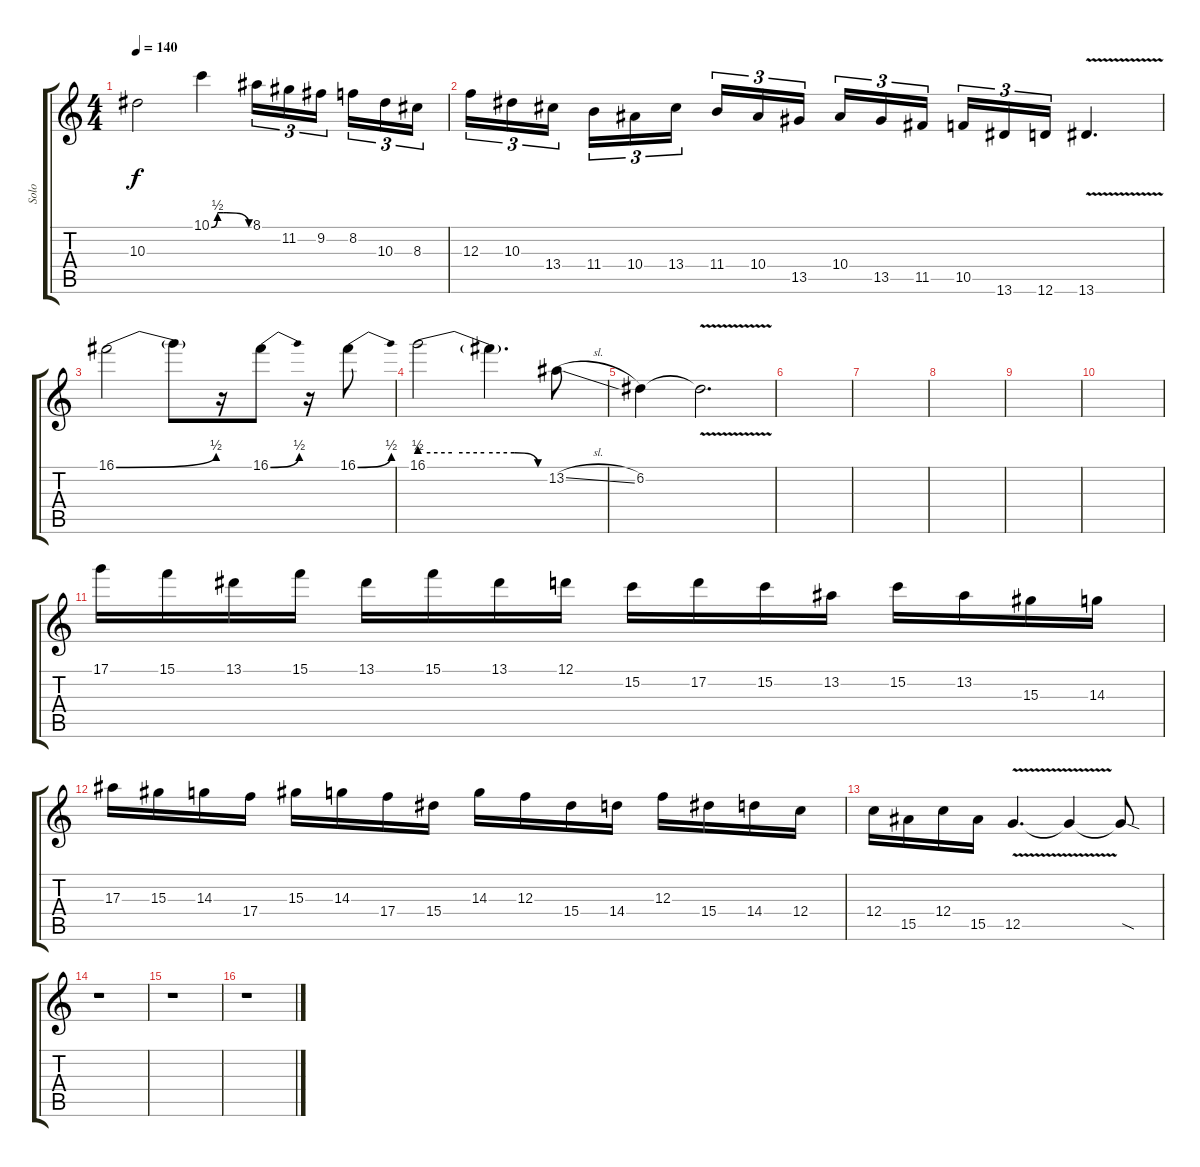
\track ("Solo" "Solo") {instrument distortionguitar}
\staff {score tabs}
\tuning (D4 A3 F3 C3 G2 D2) {hide}
\ts (4 4)
\tempo 140
\clef g2
\ks c
10.3.2{dy f} 10.1{be (custom 0 0 10 2 20 2 25 2 60 0)}.4 8.1.16{tu (3 2)} 11.2.16{tu (3 2)} 9.2.16{tu (3 2) beam splitsecondary} 8.2.16{tu (3 2)} 10.3.16{tu (3 2)} 8.3.16{tu (3 2)} |
12.3.16{tu (3 2)} 10.3.16{tu (3 2)} 13.4.16{tu (3 2) beam splitsecondary} 11.4.16{tu (3 2)} 10.4.16{tu (3 2)} 13.4.16{tu (3 2)} 11.4.16{tu (3 2)} 10.4.16{tu (3 2)} 13.5.16{tu (3 2) beam splitsecondary} 10.4.16{tu (3 2)} 13.5.16{tu (3 2)} 11.5.16{tu (3 2)} 10.5.16{tu (3 2)} 13.6.16{tu (3 2)} 12.6.16{tu (3 2)} 13.6{v}.4{d} |
16.1{be (bend 0 0 60 2)}.2 16.1{t}.8 r.16 16.1{be (bend 0 0 60 2)}.8 r.16 16.1{be (bend 0 0 60 2)}.8 |
16.1{be (custom 0 2 15 2 30 2 44 2 55 0 60 0)}.2 16.1{t}.4{d} 13.2{sl}.8 |
6.2.4 6.2{v t}.2{d} |
|
|
|
|
|
17.1.16 15.1.16 13.1.16 15.1.16 13.1.16 15.1.16 13.1.16 12.1.16 15.2.16 17.2.16 15.2.16 13.2.16 15.2.16 13.2.16 15.3.16 14.3.16 |
17.3.16 15.3.16 14.3.16 17.4.16 15.3.16 14.3.16 17.4.16 15.4.16 14.3.16 12.3.16 15.4.16 14.4.16 12.3.16 15.4.16 14.4.16 12.4.16 |
12.4.16 15.5.16 12.4.16 15.5.16 12.5{v}.4{d} 12.5{t}.4 12.5{sod t}.8 |
r.1 |
r.1 |
r.1
